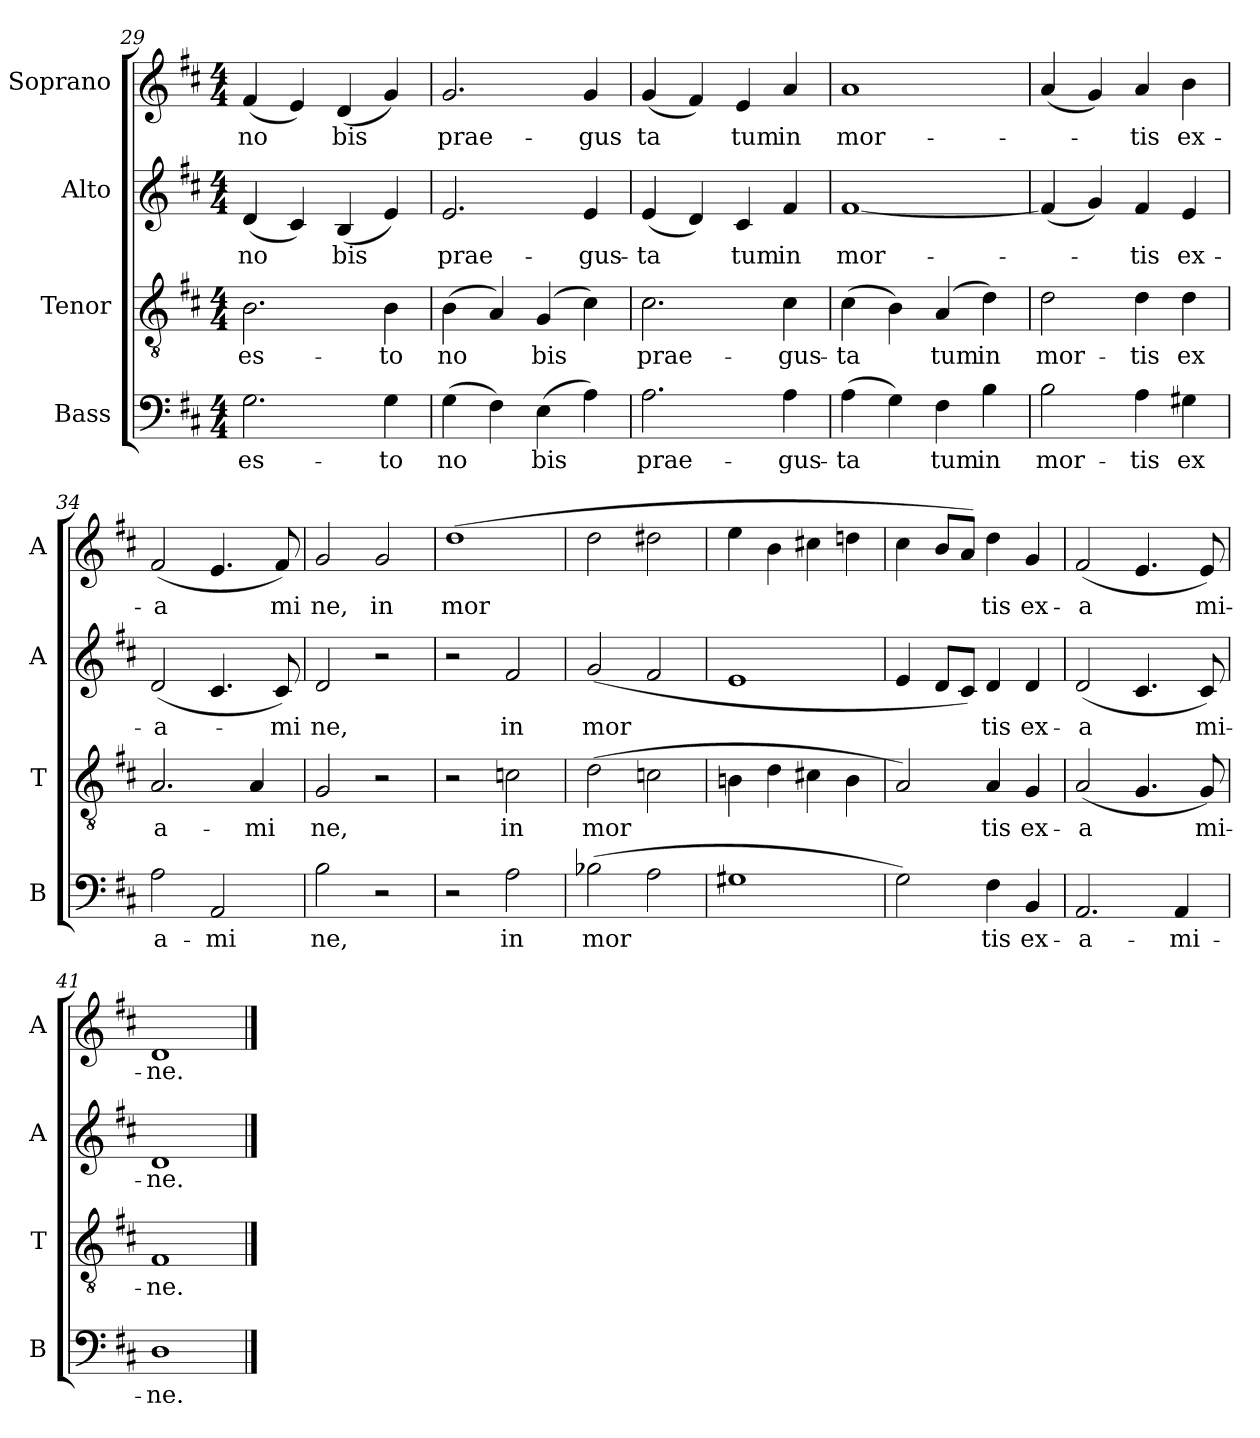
**kern	**text	**kern	**text	**kern	**text	**kern	**text
*part4	*part4	*part3	*part3	*part2	*part2	*part1	*part1
*staff4	*staff4	*staff3	*staff3	*staff2	*staff2	*staff1	*staff1
*I"Bass	*	*I"Tenor	*	*I"Alto	*	*I"Soprano	*
*I'B	*	*I'T	*	*I'A	*	*I'A	*
*clefF4	*	*clefGv2	*	*clefG2	*	*clefG2	*
*k[f#c#]	*	*k[f#c#]	*	*k[f#c#]	*	*k[f#c#]	*
*D:	*	*D:	*	*D:	*	*D:	*
*M4/4	*	*M4/4	*	*M4/4	*	*M4/4	*
=29	=29	=29	=29	=29	=29	=29	=29
!	!LO:LY:b	!	!LO:LY:b	!	!LO:LY:b	!	!LO:LY:b
2.G\	es-	2.B\	es-	(<4d/	no	(<4f#/	no
.	.	.	.	4c#/)	.	4e/)	.
!	!	!	!	!	!LO:LY:b	!	!LO:LY:b
.	.	.	.	(<4B/	bis	(<4d/	bis
!	!LO:LY:b	!	!LO:LY:b	!	!	!	!
4G\	-to	4B\	-to	4e/)	.	4g/)	.
=30	=30	=30	=30	=30	=30	=30	=30
!	!LO:LY:b	!	!LO:LY:b	!	!LO:LY:b	!	!LO:LY:b
(>4G\	no	(>4B\	no	2.e/	prae-	2.g/	prae-
4F#\)	.	4A/)	.	.	.	.	.
!	!LO:LY:b	!	!LO:LY:b	!	!	!	!
(>4E\	bis	(>4G/	bis	.	.	.	.
!	!	!	!	!	!LO:LY:b	!	!LO:LY:b
4A\)	.	4c#\)	.	4e/	-gus-	4g/	-gus
=31	=31	=31	=31	=31	=31	=31	=31
!	!LO:LY:b	!	!LO:LY:b	!	!LO:LY:b	!	!LO:LY:b
2.A\	prae-	2.c#\	prae-	(<4e/	-ta	(<4g/	ta
.	.	.	.	4d/)	.	4f#/)	.
!	!	!	!	!	!LO:LY:b	!	!LO:LY:b
.	.	.	.	4c#/	tum	4e/	tum
!	!LO:LY:b	!	!LO:LY:b	!	!LO:LY:b	!	!LO:LY:b
4A\	-gus-	4c#\	-gus-	4f#/	in	4a/	in
=32	=32	=32	=32	=32	=32	=32	=32
!	!LO:LY:b	!	!LO:LY:b	!	!LO:LY:b	!	!LO:LY:b
(>4A\	-ta	(>4c#\	-ta	[1f#	mor-	1a	mor-
4G\)	.	4B\)	.	.	.	.	.
!	!LO:LY:b	!	!LO:LY:b	!	!	!	!
4F#\	tum	(>4A/	tum	.	.	.	.
!	!LO:LY:b	!	!LO:LY:b	!	!	!	!
4B\	in	4d\)	in	.	.	.	.
=33	=33	=33	=33	=33	=33	=33	=33
!	!LO:LY:b	!	!LO:LY:b	!	!	!	!
2B\	mor-	2d\	mor-	(<4f#/]	.	(<4a/	.
.	.	.	.	4g/)	.	4g/)	.
!	!LO:LY:b	!	!LO:LY:b	!	!LO:LY:b	!	!LO:LY:b
4A\	-tis	4d\	-tis	4f#/	-tis	4a/	-tis
!	!LO:LY:b	!	!LO:LY:b	!	!LO:LY:b	!	!LO:LY:b
4G#X\	ex	4d\	ex	4e/	ex-	4b\	ex-
=34	=34	=34	=34	=34	=34	=34	=34
!	!LO:LY:b	!	!LO:LY:b	!	!LO:LY:b	!	!LO:LY:b
2A\	a-	2.A/	a-	(<2d/	-a-	(<2f#/	-a
!	!LO:LY:b	!	!	!	!	!	!
2AA/	-mi	.	.	4.c#/	.	4.e/	.
!	!	!	!LO:LY:b	!	!	!	!
.	.	4A/	-mi	.	.	.	.
!	!	!	!	!	!LO:LY:b	!	!LO:LY:b
.	.	.	.	8c#/)	-mi	8f#/)	mi
=35	=35	=35	=35	=35	=35	=35	=35
!	!LO:LY:b	!	!LO:LY:b	!	!LO:LY:b	!	!LO:LY:b
2B\	ne,	2G/	ne,	2d/	ne,	2g/	ne,
!	!	!	!	!	!	!	!LO:LY:b
2r	.	2r	.	2r	.	2g/	in
!!LO:LB:g=z
=36	=36	=36	=36	=36	=36	=36	=36
!	!	!	!	!	!	!	!LO:LY:b
2r	.	2r	.	2r	.	(>1dd	mor
!	!LO:LY:b	!	!LO:LY:b	!	!LO:LY:b	!	!
2A\	in	2cn\	in	2f#/	in	.	.
=37	=37	=37	=37	=37	=37	=37	=37
!	!LO:LY:b	!	!LO:LY:b	!	!LO:LY:b	!	!
(>2B-X\	mor	(>2d\	mor	(>2g/	mor	2dd\	.
2A\	.	2cn\	.	2f#/	.	2dd#X\	.
=38	=38	=38	=38	=38	=38	=38	=38
1G#X	.	4Bn\	.	1e	.	4ee\	.
.	.	4d\	.	.	.	4b\	.
.	.	4c#X\	.	.	.	4cc#X\	.
.	.	4B\	.	.	.	4ddn\	.
=39	=39	=39	=39	=39	=39	=39	=39
2G\)	.	2A/)	.	4e/	.	4cc#\	.
.	.	.	.	8d/L	.	8b/L	.
.	.	.	.	8c#/J)	.	8a/J)	.
!	!LO:LY:b	!	!LO:LY:b	!	!LO:LY:b	!	!LO:LY:b
4F#\	tis	4A/	tis	4d/	tis	4dd\	tis
!	!LO:LY:b	!	!LO:LY:b	!	!LO:LY:b	!	!LO:LY:b
4BB/	ex-	4G/	ex-	4d/	ex-	4g/	ex-
=40	=40	=40	=40	=40	=40	=40	=40
!	!LO:LY:b	!	!LO:LY:b	!	!LO:LY:b	!	!LO:LY:b
2.AA/	-a-	(<2A/	-a	(<2d/	-a	(<2f#/	-a
.	.	4.G/	.	4.c#/	.	4.e/	.
!	!LO:LY:b	!	!	!	!	!	!
4AA/	-mi-	.	.	.	.	.	.
!	!	!	!LO:LY:b	!	!LO:LY:b	!	!LO:LY:b
.	.	8G/)	mi-	8c#/)	mi-	8e/)	mi-
=41	=41	=41	=41	=41	=41	=41	=41
!	!LO:LY:b	!	!LO:LY:b	!	!LO:LY:b	!	!LO:LY:b
1D	-ne.	1F#	-ne.	1d	-ne.	1d	-ne.
==	==	==	==	==	==	==	==
*-	*-	*-	*-	*-	*-	*-	*-
